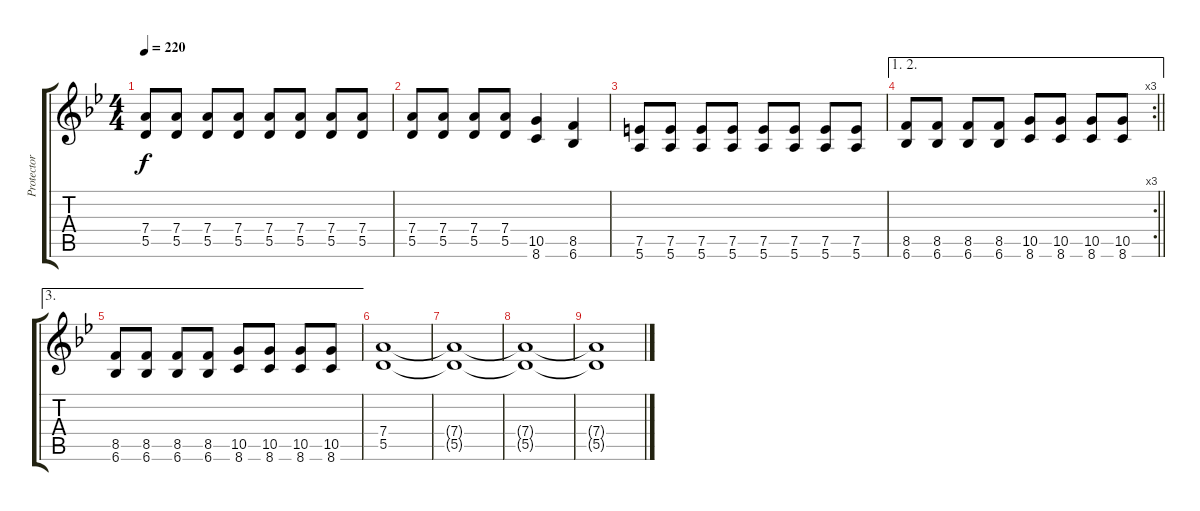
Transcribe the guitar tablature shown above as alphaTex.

\track ("Protector (2)" "Protector ") {instrument distortionguitar}
\staff {score tabs}
\tuning (E4 B3 G3 D3 A2 E2) {hide}
\ts (4 4)
\tempo 220
\clef g2
\ks gminor
(7.4 5.5).8{dy f} (7.4 5.5).8 (7.4 5.5).8 (7.4 5.5).8 (7.4 5.5).8 (7.4 5.5).8 (7.4 5.5).8 (7.4 5.5).8 |
(7.4 5.5).8 (7.4 5.5).8 (7.4 5.5).8 (7.4 5.5).8 (10.5 8.6).4 (8.5 6.6).4 |
(7.5 5.6).8 (7.5 5.6).8 (7.5 5.6).8 (7.5 5.6).8 (7.5 5.6).8 (7.5 5.6).8 (7.5 5.6).8 (7.5 5.6).8 |
\ae (1 2)
\rc 3
\barLineRight lightlight
(8.5 6.6).8 (8.5 6.6).8 (8.5 6.6).8 (8.5 6.6).8 (10.5 8.6).8 (10.5 8.6).8 (10.5 8.6).8 (10.5 8.6).8 |
\ae 3
(8.5 6.6).8 (8.5 6.6).8 (8.5 6.6).8 (8.5 6.6).8 (10.5 8.6).8 (10.5 8.6).8 (10.5 8.6).8 (10.5 8.6).8 |
(7.4 5.5).1 |
(7.4{t} 5.5{t}).1 |
(7.4{t} 5.5{t}).1 |
(7.4{t} 5.5{t}).1
